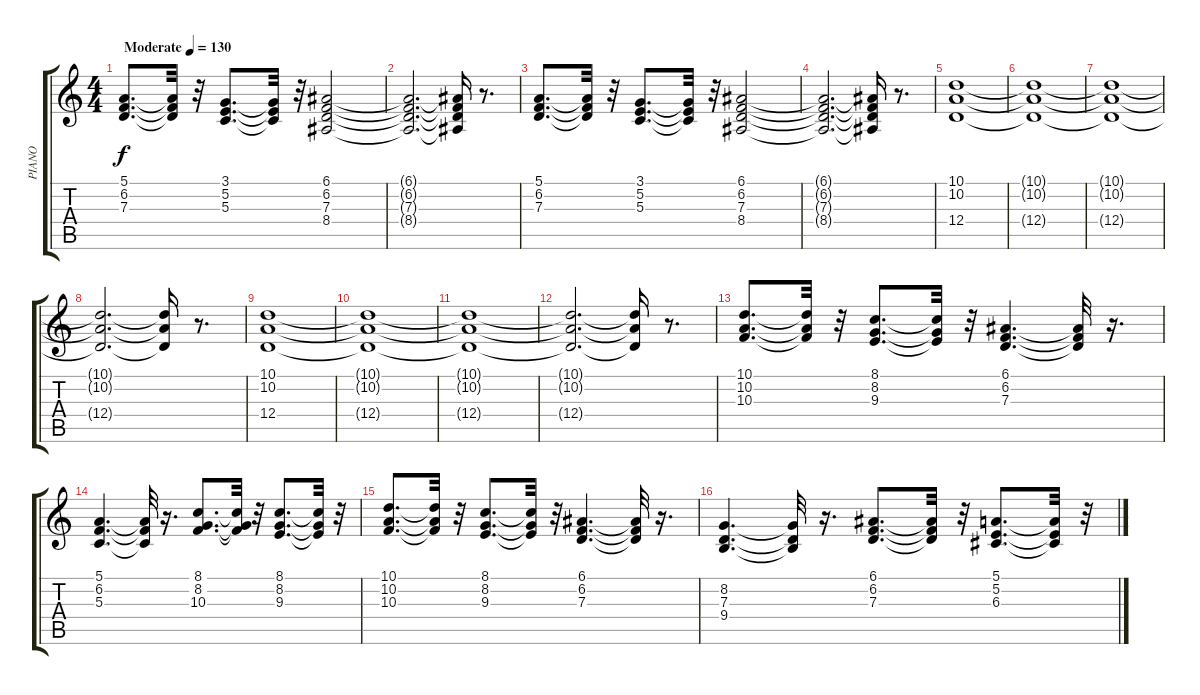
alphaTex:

\track ("PIANO" "PIANO") {instrument electricgrandpiano}
\staff {score tabs}
\tuning (E4 B3 G3 D3 A2 E2) {hide}
\ts (4 4)
\tempo (130 "Moderate")
\clef g2
\ks c
(5.1 6.2 7.3).8{d dy f instrument electricgrandpiano} (5.1{t} 6.2{t} 7.3{t}).32 r.32 (3.1 5.2 5.3).8{d} (3.1{t} 5.2{t} 5.3{t}).32 r.32 (6.1 6.2 7.3 8.4).2 |
(6.1{t} 6.2{t} 7.3{t} 8.4{t}).2{d} (6.1{t} 6.2{t} 7.3{t} 8.4{t}).16 r.8{d} |
(5.1 6.2 7.3).8{d} (5.1{t} 6.2{t} 7.3{t}).32 r.32 (3.1 5.2 5.3).8{d} (3.1{t} 5.2{t} 5.3{t}).32 r.32 (6.1 6.2 7.3 8.4).2 |
(6.1{t} 6.2{t} 7.3{t} 8.4{t}).2{d} (6.1{t} 6.2{t} 7.3{t} 8.4{t}).16 r.8{d} |
(10.1 10.2 12.4).1 |
(10.1{t} 10.2{t} 12.4{t}).1 |
(10.1{t} 10.2{t} 12.4{t}).1 |
(10.1{t} 10.2{t} 12.4{t}).2{d} (10.1{t} 10.2{t} 12.4{t}).16 r.8{d} |
(10.1 10.2 12.4).1 |
(10.1{t} 10.2{t} 12.4{t}).1 |
(10.1{t} 10.2{t} 12.4{t}).1 |
(10.1{t} 10.2{t} 12.4{t}).2{d} (10.1{t} 10.2{t} 12.4{t}).16 r.8{d} |
(10.1 10.2 10.3).8{d} (10.1{t} 10.2{t} 10.3{t}).32 r.32 (8.1 8.2 9.3).8{d} (8.1{t} 8.2{t} 9.3{t}).32 r.32 (6.1 6.2 7.3).4{d} (6.1{t} 6.2{t} 7.3{t}).32 r.16{d} |
(5.1 6.2 5.3).4{d} (5.1{t} 6.2{t} 5.3{t}).32 r.16{d} (8.1 8.2 10.3).8{d} (8.1{t} 8.2{t} 10.3{t}).32 r.32 (8.1 8.2 9.3).8{d} (8.1{t} 8.2{t} 9.3{t}).32 r.32 |
(10.1 10.2 10.3).8{d} (10.1{t} 10.2{t} 10.3{t}).32 r.32 (8.1 8.2 9.3).8{d} (8.1{t} 8.2{t} 9.3{t}).32 r.32 (6.1 6.2 7.3).4{d} (6.1{t} 6.2{t} 7.3{t}).32 r.16{d} |
(8.2 7.3 9.4).4{d} (8.2{t} 7.3{t} 9.4{t}).32 r.16{d} (6.1 6.2 7.3).8{d} (6.1{t} 6.2{t} 7.3{t}).32 r.32 (5.1 5.2 6.3).8{d} (5.1{t} 5.2{t} 6.3{t}).32 r.32
